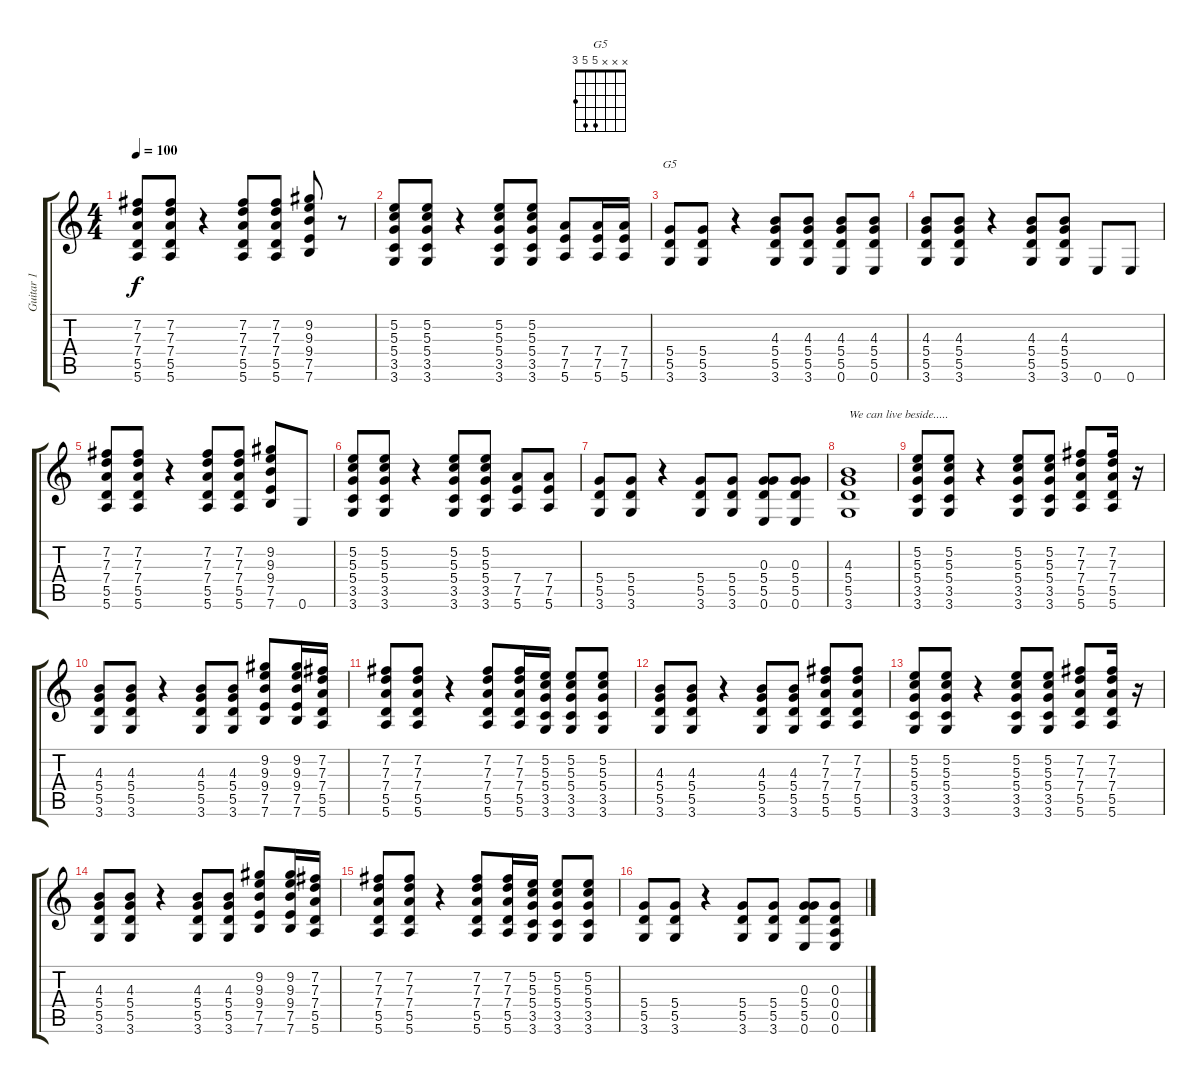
\track ("Guitar 1" "Guitar 1") {instrument electricguitarjazz}
\staff {score tabs}
\tuning (E4 B3 G3 D3 A2 E2) {hide}
\chord ("G5" x x x 5 5 3)
\ts (4 4)
\tempo 100
\clef g2
\ks c
(7.2 7.3 7.4 5.5 5.6).8{dy f} (7.2 7.3 7.4 5.5 5.6).8 r.4 (7.2 7.3 7.4 5.5 5.6).8 (7.2 7.3 7.4 5.5 5.6).8 (9.2 9.3 9.4 7.5 7.6).8 r.8 |
(5.2 5.3 5.4 3.5 3.6).8 (5.2 5.3 5.4 3.5 3.6).8 r.4 (5.2 5.3 5.4 3.5 3.6).8 (5.2 5.3 5.4 3.5 3.6).8 (7.4 7.5 5.6).8 (7.4 7.5 5.6).16 (7.4 7.5 5.6).16 |
(5.4 5.5 3.6).8{ch "G5"} (5.4 5.5 3.6).8 r.4 (4.3 5.4 5.5 3.6).8 (4.3 5.4 5.5 3.6).8 (4.3 5.4 5.5 0.6).8 (4.3 5.4 5.5 0.6).8 |
(4.3 5.4 5.5 3.6).8 (4.3 5.4 5.5 3.6).8 r.4 (4.3 5.4 5.5 3.6).8 (4.3 5.4 5.5 3.6).8 0.6.8 0.6.8 |
(7.2 7.3 7.4 5.5 5.6).8 (7.2 7.3 7.4 5.5 5.6).8 r.4 (7.2 7.3 7.4 5.5 5.6).8 (7.2 7.3 7.4 5.5 5.6).8 (9.2 9.3 9.4 7.5 7.6).8 0.6.8 |
(5.2 5.3 5.4 3.5 3.6).8 (5.2 5.3 5.4 3.5 3.6).8 r.4 (5.2 5.3 5.4 3.5 3.6).8 (5.2 5.3 5.4 3.5 3.6).8 (7.4 7.5 5.6).8 (7.4 7.5 5.6).8 |
(5.4 5.5 3.6).8 (5.4 5.5 3.6).8 r.4 (5.4 5.5 3.6).8 (5.4 5.5 3.6).8 (0.3 5.4 5.5 0.6).8 (0.3 5.4 5.5 0.6).8 |
(4.3 5.4 5.5 3.6).1{txt "We can live beside....."} |
(5.2 5.3 5.4 3.5 3.6).8 (5.2 5.3 5.4 3.5 3.6).8 r.4 (5.2 5.3 5.4 3.5 3.6).8 (5.2 5.3 5.4 3.5 3.6).8 (7.2 7.3 7.4 5.5 5.6).8 (7.2 7.3 7.4 5.5 5.6).16 r.16 |
(4.3 5.4 5.5 3.6).8 (4.3 5.4 5.5 3.6).8 r.4 (4.3 5.4 5.5 3.6).8 (4.3 5.4 5.5 3.6).8 (9.2 9.3 9.4 7.5 7.6).8 (9.2 9.3 9.4 7.5 7.6).16 (7.2 7.3 7.4 5.5 5.6).16 |
(7.2 7.3 7.4 5.5 5.6).8 (7.2 7.3 7.4 5.5 5.6).8 r.4 (7.2 7.3 7.4 5.5 5.6).8 (7.2 7.3 7.4 5.5 5.6).16 (5.2 5.3 5.4 3.5 3.6).16 (5.2 5.3 5.4 3.5 3.6).8 (5.2 5.3 5.4 3.5 3.6).8 |
(4.3 5.4 5.5 3.6).8 (4.3 5.4 5.5 3.6).8 r.4 (4.3 5.4 5.5 3.6).8 (4.3 5.4 5.5 3.6).8 (7.2 7.3 7.4 5.5 5.6).8 (7.2 7.3 7.4 5.5 5.6).8 |
(5.2 5.3 5.4 3.5 3.6).8 (5.2 5.3 5.4 3.5 3.6).8 r.4 (5.2 5.3 5.4 3.5 3.6).8 (5.2 5.3 5.4 3.5 3.6).8 (7.2 7.3 7.4 5.5 5.6).8 (7.2 7.3 7.4 5.5 5.6).16 r.16 |
(4.3 5.4 5.5 3.6).8 (4.3 5.4 5.5 3.6).8 r.4 (4.3 5.4 5.5 3.6).8 (4.3 5.4 5.5 3.6).8 (9.2 9.3 9.4 7.5 7.6).8 (9.2 9.3 9.4 7.5 7.6).16 (7.2 7.3 7.4 5.5 5.6).16 |
(7.2 7.3 7.4 5.5 5.6).8 (7.2 7.3 7.4 5.5 5.6).8 r.4 (7.2 7.3 7.4 5.5 5.6).8 (7.2 7.3 7.4 5.5 5.6).16 (5.2 5.3 5.4 3.5 3.6).16 (5.2 5.3 5.4 3.5 3.6).8 (5.2 5.3 5.4 3.5 3.6).8 |
(5.4 5.5 3.6).8 (5.4 5.5 3.6).8 r.4 (5.4 5.5 3.6).8 (5.4 5.5 3.6).8 (0.3 5.4 5.5 0.6).8 (0.3 0.4 0.5 0.6).8
